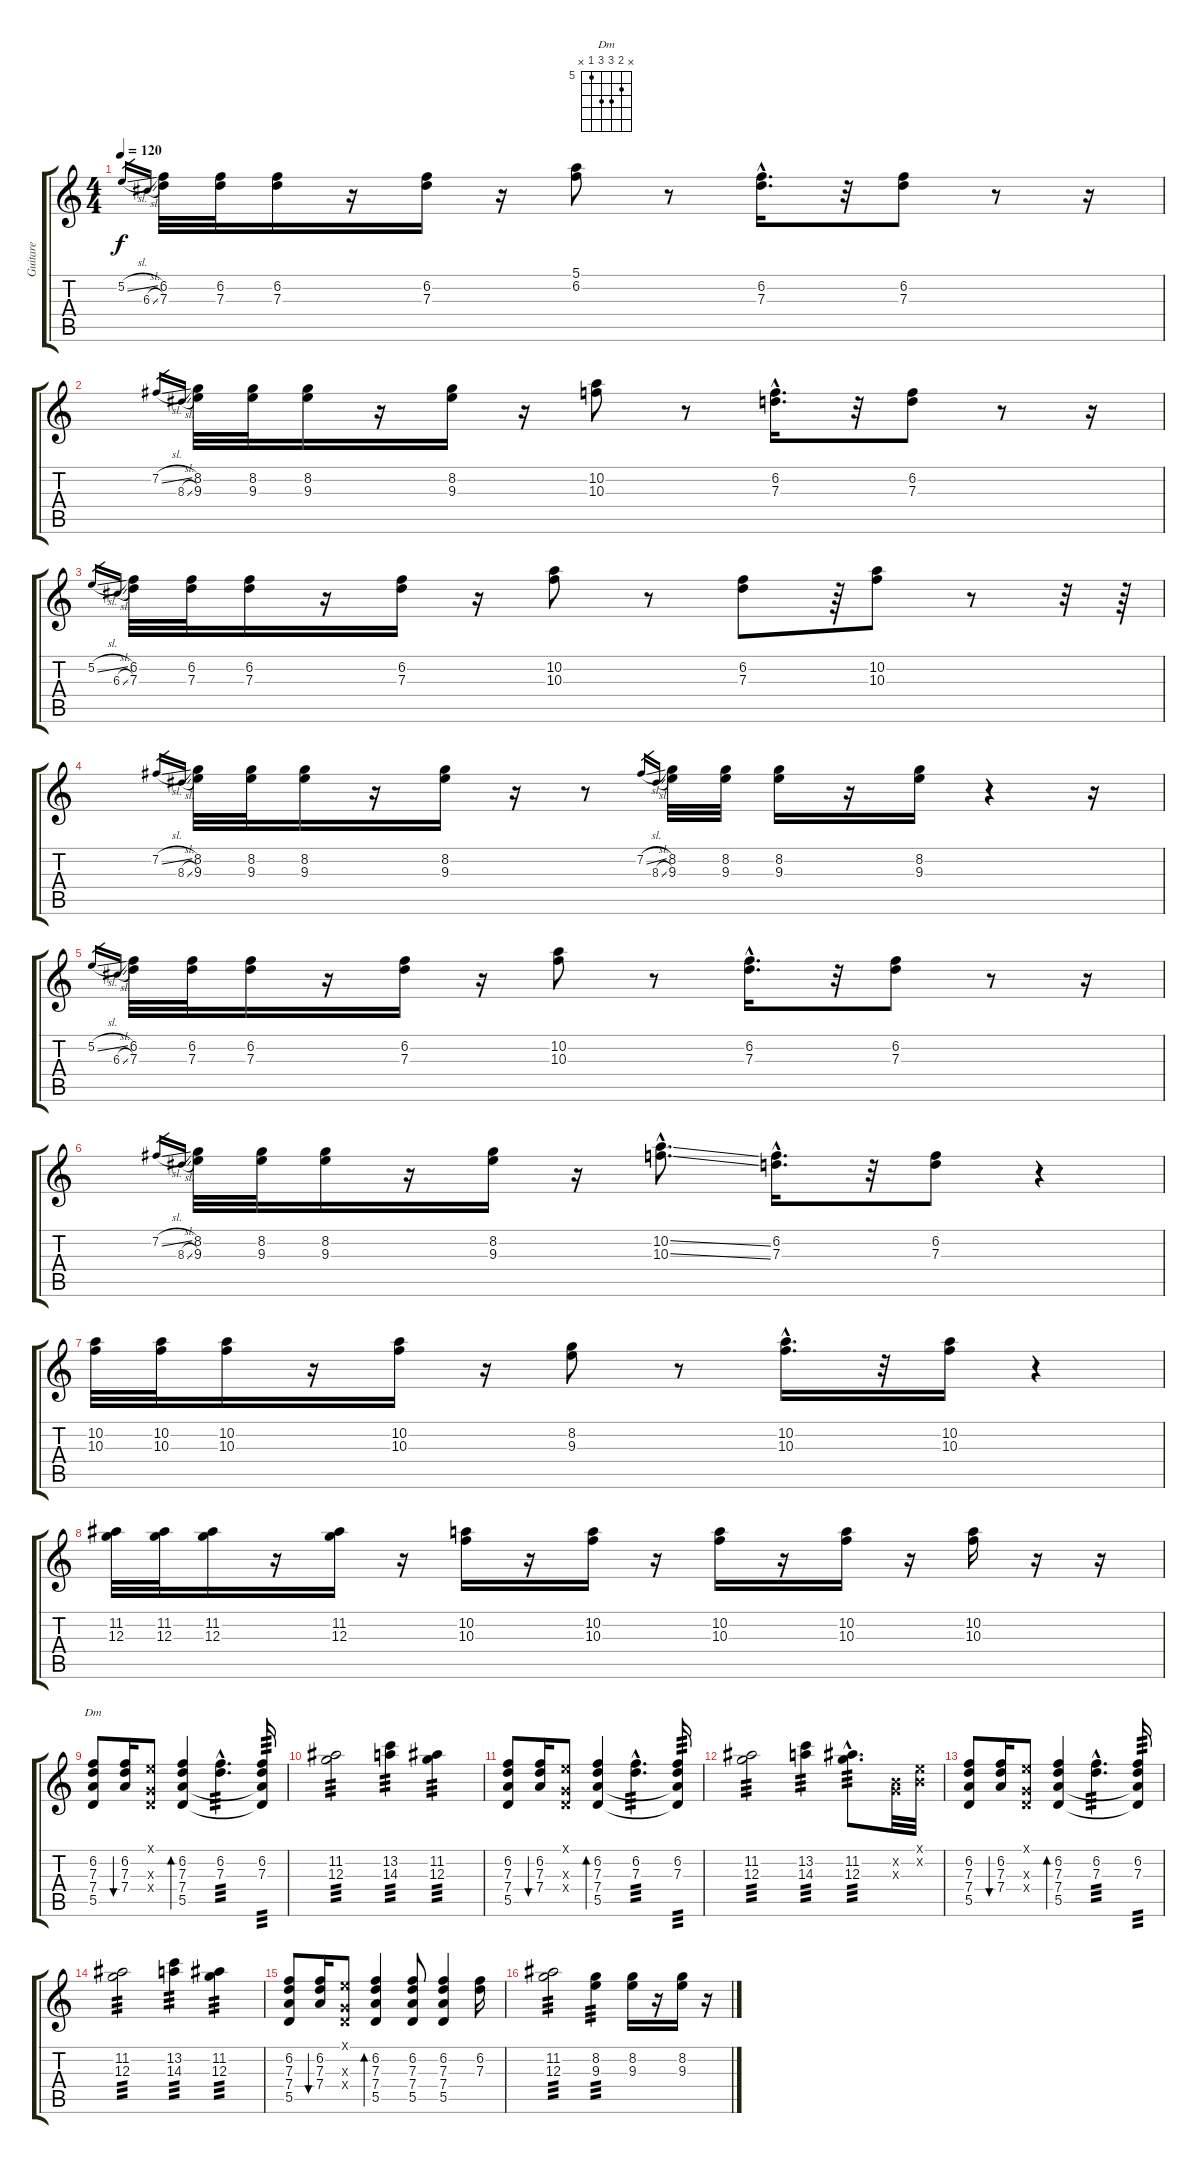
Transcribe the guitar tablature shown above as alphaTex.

\track ("Guitare" "Guitare") {instrument acousticguitarsteel}
\staff {score tabs}
\tuning (E4 B3 G3 D3 A2 E2) {hide}
\chord ("Dm" x 6 7 7 5 x) {firstfret 5}
\ts (4 4)
\tempo 120
\clef g2
\ks c
5.2{sl}.16{gr dy f instrument acousticguitarsteel} 6.3{sl}.16{gr} (6.2 7.3).32 (6.2 7.3).32 (6.2 7.3).16 r.16 (6.2 7.3).16 r.16 (5.1 6.2).8 r.8 (6.2{hac} 7.3{hac}).16{d} r.32 (6.2 7.3).8 r.8 r.16 |
7.2{sl}.16{gr} 8.3{sl}.16{gr} (8.2 9.3).32 (8.2 9.3).32 (8.2 9.3).16 r.16 (8.2 9.3).16 r.16 (10.2 10.3).8 r.8 (6.2{hac} 7.3{hac}).16{d} r.32 (6.2 7.3).8 r.8 r.16 |
5.2{sl}.16{gr} 6.3{sl}.16{gr} (6.2 7.3).32 (6.2 7.3).32 (6.2 7.3).16 r.16 (6.2 7.3).16 r.16 (10.2 10.3).8 r.8 (6.2 7.3).8 r.64 (10.2 10.3).8 r.8 r.32 r.64 |
7.2{sl}.16{gr} 8.3{sl}.16{gr} (8.2 9.3).32 (8.2 9.3).32 (8.2 9.3).16 r.16 (8.2 9.3).16 r.16 r.8 7.2{sl}.16{gr} 8.3{sl}.16{gr} (8.2 9.3).32 (8.2 9.3).32 (8.2 9.3).16 r.16 (8.2 9.3).16 r.4 r.16 |
5.2{sl}.16{gr} 6.3{sl}.16{gr} (6.2 7.3).32 (6.2 7.3).32 (6.2 7.3).16 r.16 (6.2 7.3).16 r.16 (10.2 10.3).8 r.8 (6.2{hac} 7.3{hac}).16{d} r.32 (6.2 7.3).8 r.8 r.16 |
7.2{sl}.16{gr} 8.3{sl}.16{gr} (8.2 9.3).32 (8.2 9.3).32 (8.2 9.3).16 r.16 (8.2 9.3).16 r.16 (10.2{ss hac} 10.3{ss hac}).8{d} (6.2{hac} 7.3{hac}).16{d} r.32 (6.2 7.3).8 r.4 |
(10.2 10.3).32 (10.2 10.3).32 (10.2 10.3).16 r.16 (10.2 10.3).16 r.16 (8.2 9.3).8 r.8 (10.2{hac} 10.3{hac}).16{d} r.32 (10.2 10.3).16 r.4 |
(11.2 12.3).32 (11.2 12.3).32 (11.2 12.3).16 r.16 (11.2 12.3).16 r.16 (10.2 10.3).16 r.16 (10.2 10.3).16 r.16 (10.2 10.3).16 r.16 (10.2 10.3).16 r.16 (10.2 10.3).16 r.16 r.16 |
(6.2 7.3 7.4 5.5).8{ch "Dm"} (6.2 7.3 7.4).16{bu 60} (0.1{x} 0.3{x} 0.4{x}).8 (6.2 7.3 7.4 5.5).4{bd 120} (6.2{hac} 7.3{hac}).4{d tp 3} (6.2 7.3 7.4{t} 5.5{t}).16{tp 3} |
(11.2 12.3).2{tp 3} (13.2 14.3).4{tp 3} (11.2 12.3).4{tp 3} |
(6.2 7.3 7.4 5.5).8 (6.2 7.3 7.4).16{bu 60} (0.1{x} 0.3{x} 0.4{x}).8 (6.2 7.3 7.4 5.5).4{bd 120} (6.2{hac} 7.3{hac}).4{d tp 3} (6.2 7.3 7.4{t} 5.5{t}).16{tp 3} |
(11.2 12.3).2{tp 3} (13.2 14.3).4{tp 3} (11.2{hac} 12.3{hac}).8{d tp 3} (0.2{x} 0.3{x}).32 (0.1{x} 0.2{x}).32 |
(6.2 7.3 7.4 5.5).8 (6.2 7.3 7.4).16{bu 60} (0.1{x} 0.3{x} 0.4{x}).8 (6.2 7.3 7.4 5.5).4{bd 120} (6.2{hac} 7.3{hac}).4{d tp 3} (6.2 7.3 7.4{t} 5.5{t}).16{tp 3} |
(11.2 12.3).2{tp 3} (13.2 14.3).4{tp 3} (11.2 12.3).4{tp 3} |
(6.2 7.3 7.4 5.5).8 (6.2 7.3 7.4).16{bu 60} (0.1{x} 0.3{x} 0.4{x}).8 (6.2 7.3 7.4 5.5).4{bd 120} (6.2 7.3 7.4 5.5).8 (6.2 7.3 7.4 5.5).4 (6.2 7.3).16 |
(11.2 12.3).2{tp 3} (8.2 9.3).4{tp 3} (8.2 9.3).16 r.16 (8.2 9.3).16 r.16
